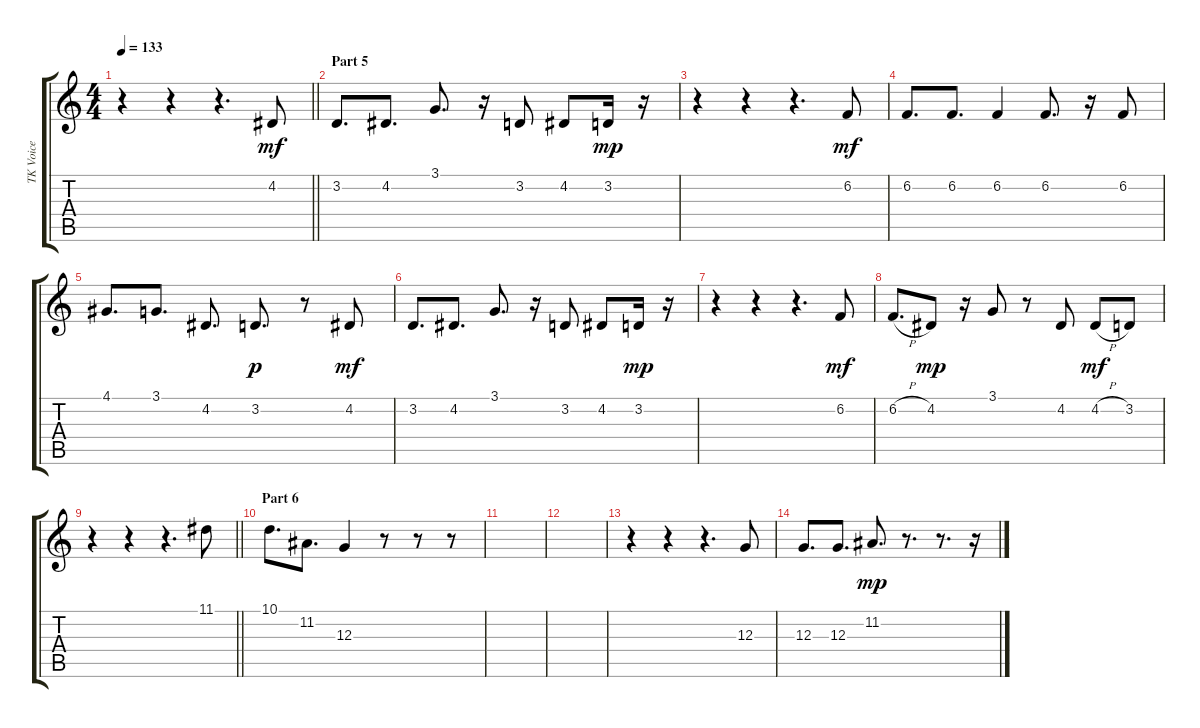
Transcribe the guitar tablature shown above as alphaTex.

\track ("TK Voice" "TK Voice") {instrument synthvoice}
\staff {score tabs}
\tuning (E4 B3 G3 D3 A2 E2) {hide}
\ts (4 4)
\tempo 133
\clef g2
\barLineRight lightlight
\ks c
r.4{dy mf} r.4 r.4{d} 4.2.8 |
\section ("" "Part 5")
3.2.8{d} 4.2.8{d} 3.1.8{d} r.16 3.2.8 4.2.8 3.2.16{dy mp} r.16 |
r.4 r.4 r.4{d} 6.2.8{dy mf} |
6.2.8{d} 6.2.8{d} 6.2.4 6.2.8{d} r.16 6.2.8 |
4.1.8{d} 3.1.8{d} 4.2.8{d} 3.2.8{d dy p} r.8 4.2.8{dy mf} |
3.2.8{d} 4.2.8{d} 3.1.8{d} r.16 3.2.8 4.2.8 3.2.16{dy mp} r.16 |
r.4 r.4 r.4{d} 6.2.8{dy mf} |
6.2{h}.8{d} 4.2.8{dy mp} r.16 3.1.8 r.8 4.2.8 4.2{h}.8{dy mf} 3.2.8 |
\barLineRight lightlight
r.4 r.4 r.4{d} 11.1.8 |
\section ("" "Part 6")
10.1.8{d} 11.2.8{d} 12.3.4 r.8 r.8 r.8 |
|
|
r.4 r.4 r.4{d} 12.3.8 |
12.3.8{d} 12.3.8{d} 11.2.8{d dy mp} r.8{d} r.8{d} r.16
